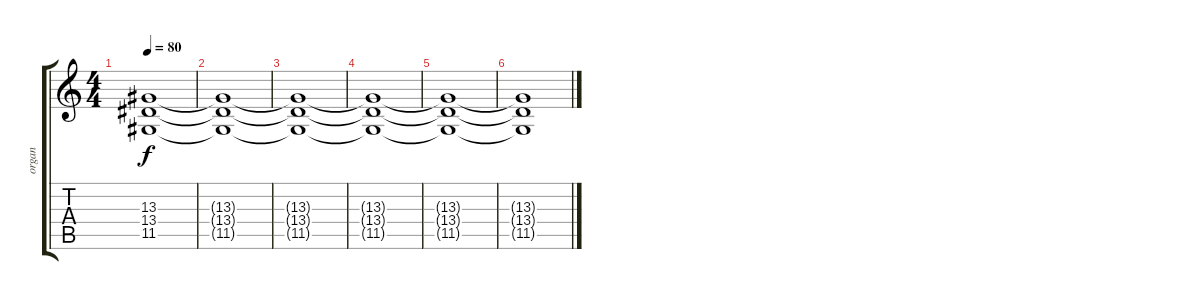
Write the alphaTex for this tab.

\track ("organ" "organ") {instrument rockorgan}
\staff {score tabs}
\tuning (E4 B3 G3 D3 A2 E2) {hide}
\ts (4 4)
\tempo 80
\clef g2
\ks c
(13.3 13.4 11.5).1{dy f} |
(13.3{t} 13.4{t} 11.5{t}).1 |
(13.3{t} 13.4{t} 11.5{t}).1 |
(13.3{t} 13.4{t} 11.5{t}).1 |
(13.3{t} 13.4{t} 11.5{t}).1 |
(13.3{t} 13.4{t} 11.5{t}).1
